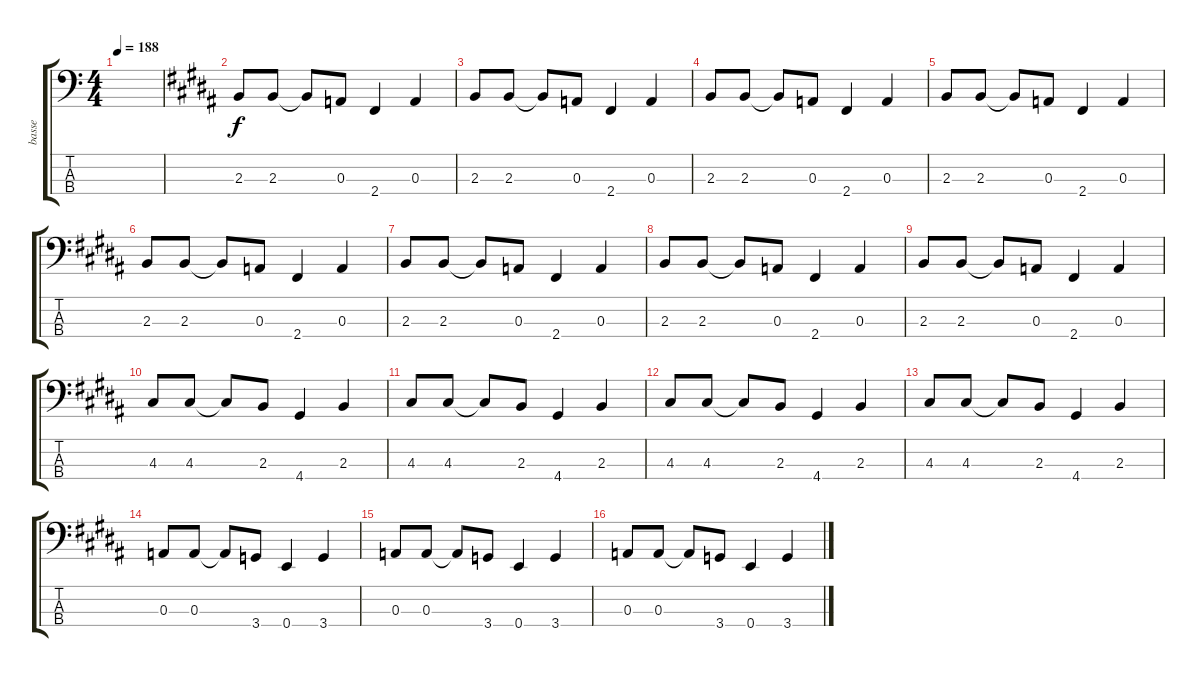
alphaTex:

\track ("basse" "basse") {instrument electricbasspick}
\staff {score tabs}
\tuning (G2 D2 A1 E1) {hide}
\ts (4 4)
\tempo 188
\clef f4
\ks c
|
\ks b
2.3.8 2.3.8 2.3{t}.8 0.3.8 2.4.4 0.3.4 |
2.3.8 2.3.8 2.3{t}.8 0.3.8 2.4.4 0.3.4 |
2.3.8 2.3.8 2.3{t}.8 0.3.8 2.4.4 0.3.4 |
2.3.8 2.3.8 2.3{t}.8 0.3.8 2.4.4 0.3.4 |
2.3.8 2.3.8 2.3{t}.8 0.3.8 2.4.4 0.3.4 |
2.3.8 2.3.8 2.3{t}.8 0.3.8 2.4.4 0.3.4 |
2.3.8 2.3.8 2.3{t}.8 0.3.8 2.4.4 0.3.4 |
2.3.8 2.3.8 2.3{t}.8 0.3.8 2.4.4 0.3.4 |
4.3.8 4.3.8 4.3{t}.8 2.3.8 4.4.4 2.3.4 |
4.3.8 4.3.8 4.3{t}.8 2.3.8 4.4.4 2.3.4 |
4.3.8 4.3.8 4.3{t}.8 2.3.8 4.4.4 2.3.4 |
4.3.8 4.3.8 4.3{t}.8 2.3.8 4.4.4 2.3.4 |
0.3.8 0.3.8 0.3{t}.8 3.4.8 0.4.4 3.4.4 |
0.3.8 0.3.8 0.3{t}.8 3.4.8 0.4.4 3.4.4 |
0.3.8 0.3.8 0.3{t}.8 3.4.8 0.4.4 3.4.4
